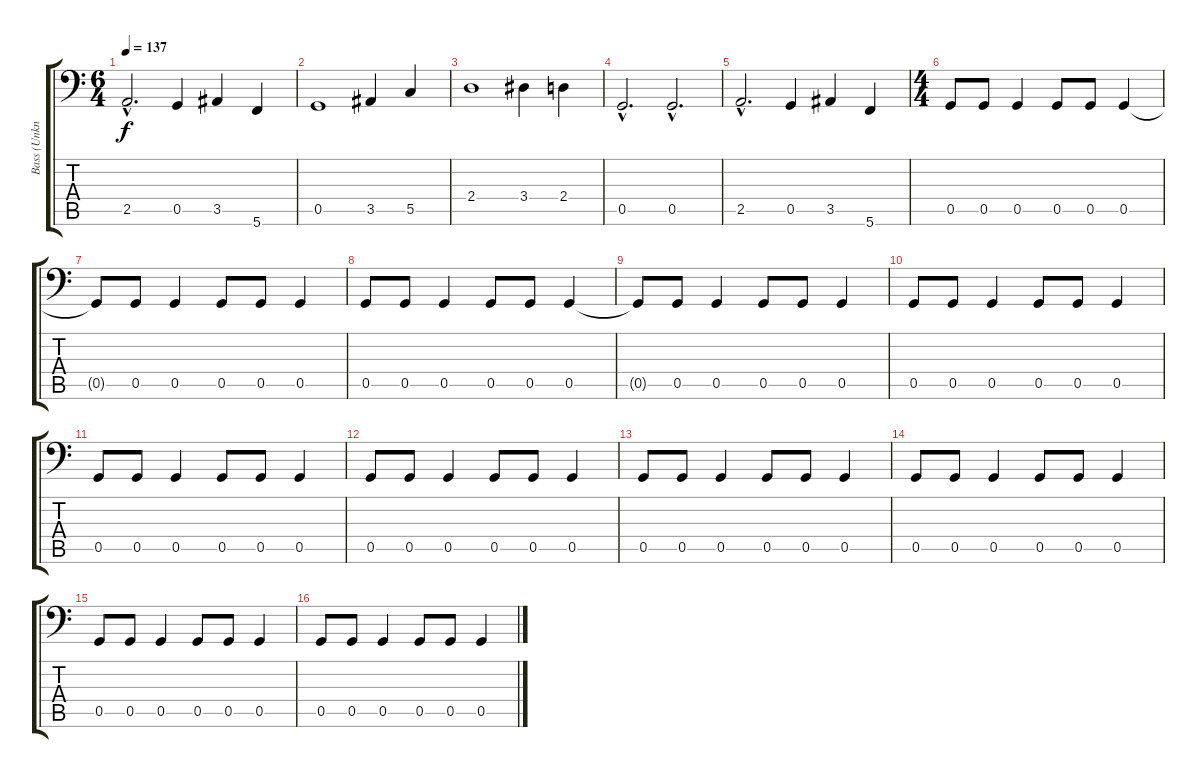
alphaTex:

\track ("Bass (Unknown)" "Bass (Unkn") {instrument electricbasspick}
\staff {score tabs}
\tuning (D3 A2 F2 C2 G1 C1) {hide}
\ts (6 4)
\tempo 137
\clef f4
\ks c
2.5{hac}.2{d dy f} 0.5.4 3.5.4 5.6.4 |
0.5.1 3.5.4 5.5.4 |
2.4.1 3.4.4 2.4.4 |
0.5{hac}.2{d} 0.5{hac}.2{d} |
2.5{hac}.2{d} 0.5.4 3.5.4 5.6.4 |
\ts (4 4)
0.5.8{instrument electricbasspick} 0.5.8 0.5.4 0.5.8 0.5.8 0.5.4 |
0.5{t}.8{instrument electricbasspick} 0.5.8 0.5.4 0.5.8 0.5.8 0.5.4 |
0.5.8{instrument electricbasspick} 0.5.8 0.5.4 0.5.8 0.5.8 0.5.4 |
0.5{t}.8{instrument electricbasspick} 0.5.8 0.5.4 0.5.8 0.5.8 0.5.4 |
0.5.8{instrument electricbasspick} 0.5.8 0.5.4 0.5.8 0.5.8 0.5.4 |
0.5.8{instrument electricbasspick} 0.5.8 0.5.4 0.5.8 0.5.8 0.5.4 |
0.5.8{instrument electricbasspick} 0.5.8 0.5.4 0.5.8 0.5.8 0.5.4 |
0.5.8{instrument electricbasspick} 0.5.8 0.5.4 0.5.8 0.5.8 0.5.4 |
0.5.8{instrument electricbasspick} 0.5.8 0.5.4 0.5.8 0.5.8 0.5.4 |
0.5.8{instrument electricbasspick} 0.5.8 0.5.4 0.5.8 0.5.8 0.5.4 |
0.5.8{instrument electricbasspick} 0.5.8 0.5.4 0.5.8 0.5.8 0.5.4
